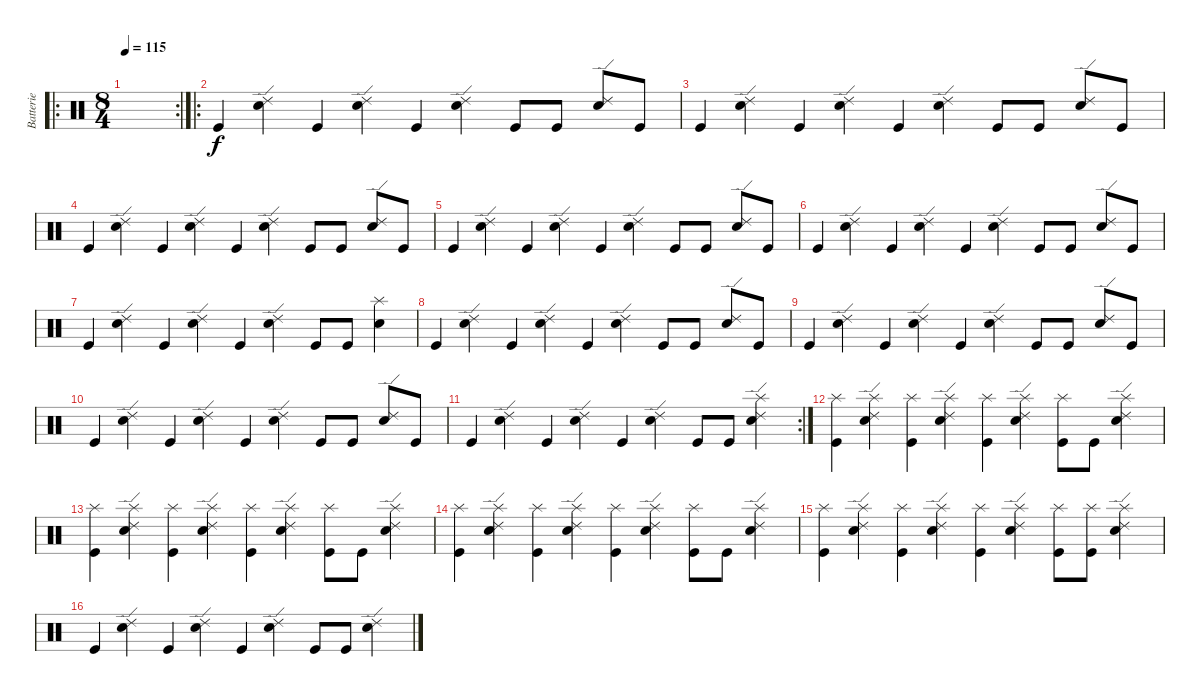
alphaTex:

\track ("Batterie" "Batterie") {instrument percussion}
\staff {score}
\articulation defaults
\ro
\rc 2
\ts (8 4)
\tempo 115
\clef neutral
\ks c
|
\ro "Kick (hit)".4
("Ride (edge) 2" "Snare (hit) 2").4 "Kick (hit)".4 ("Ride (edge) 2" "Snare (hit) 2").4 "Kick (hit)".4 ("Ride (edge) 2" "Snare (hit) 2").4 "Kick (hit)".8 "Kick (hit)".8 ("Ride (edge) 2" "Snare (hit) 2").8 "Kick (hit)".8 |
"Kick (hit)".4 ("Ride (edge) 2" "Snare (hit) 2").4 "Kick (hit)".4 ("Ride (edge) 2" "Snare (hit) 2").4 "Kick (hit)".4 ("Ride (edge) 2" "Snare (hit) 2").4 "Kick (hit)".8 "Kick (hit)".8 ("Ride (edge) 2" "Snare (hit) 2").8 "Kick (hit)".8 |
"Kick (hit)".4 ("Ride (edge) 2" "Snare (hit) 2").4 "Kick (hit)".4 ("Ride (edge) 2" "Snare (hit) 2").4 "Kick (hit)".4 ("Ride (edge) 2" "Snare (hit) 2").4 "Kick (hit)".8 "Kick (hit)".8 ("Ride (edge) 2" "Snare (hit) 2").8 "Kick (hit)".8 |
"Kick (hit)".4 ("Ride (edge) 2" "Snare (hit) 2").4 "Kick (hit)".4 ("Ride (edge) 2" "Snare (hit) 2").4 "Kick (hit)".4 ("Ride (edge) 2" "Snare (hit) 2").4 "Kick (hit)".8 "Kick (hit)".8 ("Ride (edge) 2" "Snare (hit) 2").8 "Kick (hit)".8 |
"Kick (hit)".4 ("Ride (edge) 2" "Snare (hit) 2").4 "Kick (hit)".4 ("Ride (edge) 2" "Snare (hit) 2").4 "Kick (hit)".4 ("Ride (edge) 2" "Snare (hit) 2").4 "Kick (hit)".8 "Kick (hit)".8 ("Ride (edge) 2" "Snare (hit) 2").8 "Kick (hit)".8 |
"Kick (hit)".4 ("Ride (edge) 2" "Snare (hit) 2").4 "Kick (hit)".4 ("Ride (edge) 2" "Snare (hit) 2").4 "Kick (hit)".4 ("Ride (edge) 2" "Snare (hit) 2").4 "Kick (hit)".8 "Kick (hit)".8 ("Splash (hit)" "Snare (hit) 2").4 |
"Kick (hit)".4 ("Ride (edge) 2" "Snare (hit) 2").4 "Kick (hit)".4 ("Ride (edge) 2" "Snare (hit) 2").4 "Kick (hit)".4 ("Ride (edge) 2" "Snare (hit) 2").4 "Kick (hit)".8 "Kick (hit)".8 ("Ride (edge) 2" "Snare (hit) 2").8 "Kick (hit)".8 |
"Kick (hit)".4 ("Ride (edge) 2" "Snare (hit) 2").4 "Kick (hit)".4 ("Ride (edge) 2" "Snare (hit) 2").4 "Kick (hit)".4 ("Ride (edge) 2" "Snare (hit) 2").4 "Kick (hit)".8 "Kick (hit)".8 ("Ride (edge) 2" "Snare (hit) 2").8 "Kick (hit)".8 |
"Kick (hit)".4 ("Ride (edge) 2" "Snare (hit) 2").4 "Kick (hit)".4 ("Ride (edge) 2" "Snare (hit) 2").4 "Kick (hit)".4 ("Ride (edge) 2" "Snare (hit) 2").4 "Kick (hit)".8 "Kick (hit)".8 ("Ride (edge) 2" "Snare (hit) 2").8 "Kick (hit)".8 |
\rc 2 "Kick (hit)".4
("Ride (edge) 2" "Snare (hit) 2").4 "Kick (hit)".4 ("Ride (edge) 2" "Snare (hit) 2").4 "Kick (hit)".4 ("Ride (edge) 2" "Snare (hit) 2").4 "Kick (hit)".8 "Kick (hit)".8 ("Ride (edge) 2" "Splash (hit)" "Snare (hit) 2").4 |
("Splash (hit)" "Kick (hit)").4 ("Ride (edge) 2" "Splash (hit)" "Snare (hit) 2").4 ("Splash (hit)" "Kick (hit)").4 ("Ride (edge) 2" "Splash (hit)" "Snare (hit) 2").4 ("Splash (hit)" "Kick (hit)").4 ("Ride (edge) 2" "Splash (hit)" "Snare (hit) 2").4 ("Splash (hit)" "Kick (hit)").8 "Kick (hit)".8 ("Ride (edge) 2" "Splash (hit)" "Snare (hit) 2").4 |
("Splash (hit)" "Kick (hit)").4 ("Ride (edge) 2" "Splash (hit)" "Snare (hit) 2").4 ("Splash (hit)" "Kick (hit)").4 ("Ride (edge) 2" "Splash (hit)" "Snare (hit) 2").4 ("Splash (hit)" "Kick (hit)").4 ("Ride (edge) 2" "Splash (hit)" "Snare (hit) 2").4 ("Splash (hit)" "Kick (hit)").8 "Kick (hit)".8 ("Ride (edge) 2" "Splash (hit)" "Snare (hit) 2").4 |
("Splash (hit)" "Kick (hit)").4 ("Ride (edge) 2" "Splash (hit)" "Snare (hit) 2").4 ("Splash (hit)" "Kick (hit)").4 ("Ride (edge) 2" "Splash (hit)" "Snare (hit) 2").4 ("Splash (hit)" "Kick (hit)").4 ("Ride (edge) 2" "Splash (hit)" "Snare (hit) 2").4 ("Splash (hit)" "Kick (hit)").8 "Kick (hit)".8 ("Ride (edge) 2" "Splash (hit)" "Snare (hit) 2").4 |
("Splash (hit)" "Kick (hit)").4 ("Ride (edge) 2" "Splash (hit)" "Snare (hit) 2").4 ("Splash (hit)" "Kick (hit)").4 ("Ride (edge) 2" "Splash (hit)" "Snare (hit) 2").4 ("Splash (hit)" "Kick (hit)").4 ("Ride (edge) 2" "Splash (hit)" "Snare (hit) 2").4 ("Splash (hit)" "Kick (hit)").8 ("Splash (hit)" "Kick (hit)").8 ("Ride (edge) 2" "Splash (hit)" "Snare (hit) 2").4 |
"Kick (hit)".4 ("Ride (edge) 2" "Snare (hit) 2").4 "Kick (hit)".4 ("Ride (edge) 2" "Snare (hit) 2").4 "Kick (hit)".4 ("Ride (edge) 2" "Snare (hit) 2").4 "Kick (hit)".8 "Kick (hit)".8 ("Ride (edge) 2" "Snare (hit) 2").4
